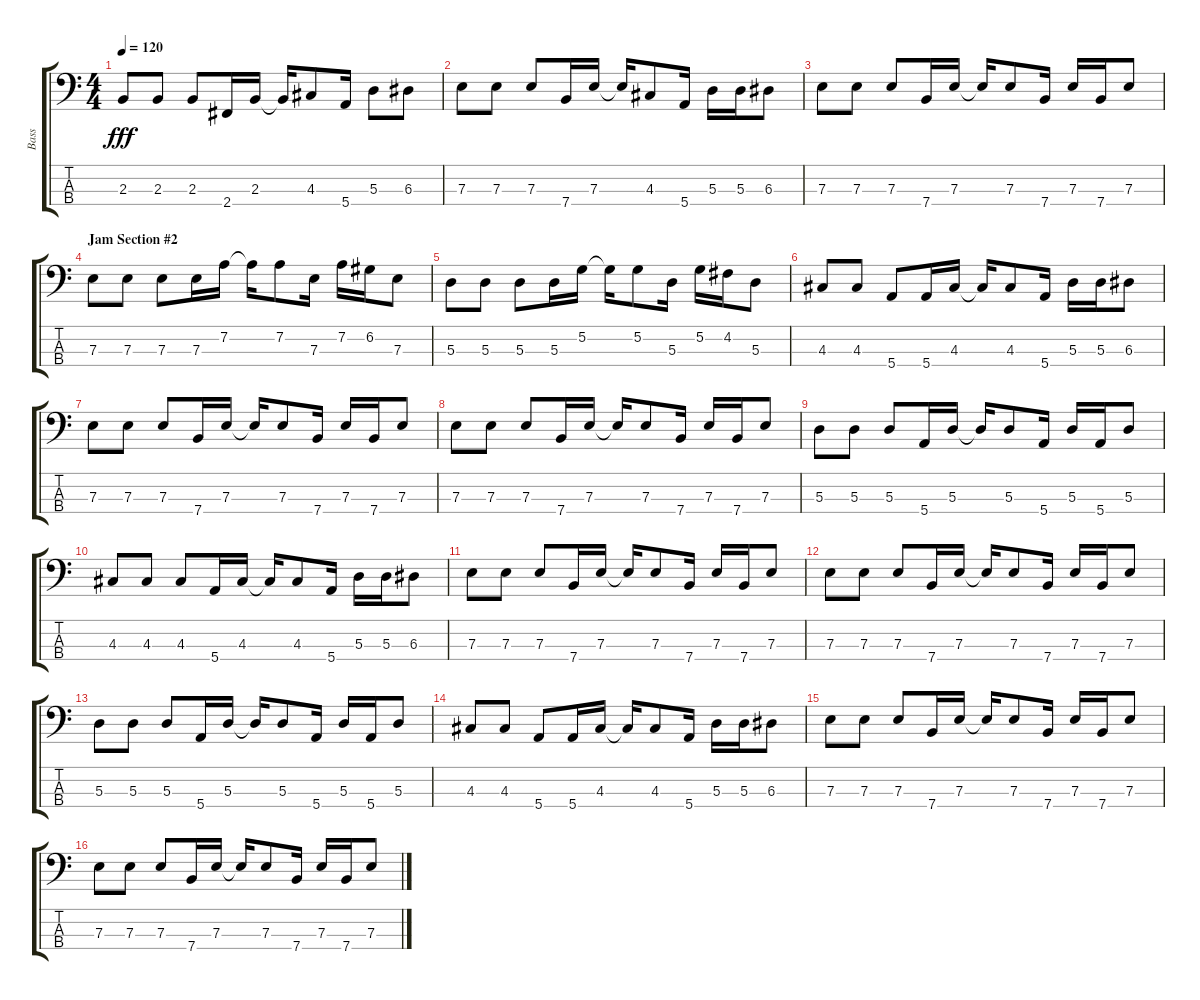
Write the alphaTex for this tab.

\track ("Bass" "Bass") {instrument electricbasspick}
\staff {score tabs}
\tuning (G2 D2 A1 E1) {hide}
\ts (4 4)
\tempo 120
\clef f4
\ks c
2.3.8{dy fff} 2.3.8 2.3.8 2.4.16 2.3.16 2.3{t}.16 4.3.8 5.4.16 5.3.8 6.3.8 |
7.3.8 7.3.8 7.3.8 7.4.16 7.3.16 7.3{t}.16 4.3.8 5.4.16 5.3.16 5.3.16 6.3.8 |
7.3.8 7.3.8 7.3.8 7.4.16 7.3.16 7.3{t}.16 7.3.8 7.4.16 7.3.16 7.4.16 7.3.8 |
\section ("" "Jam Section #2")
7.3.8 7.3.8 7.3.8 7.3.16 7.2.16 7.2{t}.16 7.2.8 7.3.16 7.2.16 6.2.16 7.3.8 |
5.3.8 5.3.8 5.3.8 5.3.16 5.2.16 5.2{t}.16 5.2.8 5.3.16 5.2.16 4.2.16 5.3.8 |
4.3.8 4.3.8 5.4.8 5.4.16 4.3.16 4.3{t}.16 4.3.8 5.4.16 5.3.16 5.3.16 6.3.8 |
7.3.8 7.3.8 7.3.8 7.4.16 7.3.16 7.3{t}.16 7.3.8 7.4.16 7.3.16 7.4.16 7.3.8 |
7.3.8 7.3.8 7.3.8 7.4.16 7.3.16 7.3{t}.16 7.3.8 7.4.16 7.3.16 7.4.16 7.3.8 |
5.3.8 5.3.8 5.3.8 5.4.16 5.3.16 5.3{t}.16 5.3.8 5.4.16 5.3.16 5.4.16 5.3.8 |
4.3.8 4.3.8 4.3.8 5.4.16 4.3.16 4.3{t}.16 4.3.8 5.4.16 5.3.16 5.3.16 6.3.8 |
7.3.8 7.3.8 7.3.8 7.4.16 7.3.16 7.3{t}.16 7.3.8 7.4.16 7.3.16 7.4.16 7.3.8 |
7.3.8 7.3.8 7.3.8 7.4.16 7.3.16 7.3{t}.16 7.3.8 7.4.16 7.3.16 7.4.16 7.3.8 |
5.3.8 5.3.8 5.3.8 5.4.16 5.3.16 5.3{t}.16 5.3.8 5.4.16 5.3.16 5.4.16 5.3.8 |
4.3.8 4.3.8 5.4.8 5.4.16 4.3.16 4.3{t}.16 4.3.8 5.4.16 5.3.16 5.3.16 6.3.8 |
7.3.8 7.3.8 7.3.8 7.4.16 7.3.16 7.3{t}.16 7.3.8 7.4.16 7.3.16 7.4.16 7.3.8 |
7.3.8 7.3.8 7.3.8 7.4.16 7.3.16 7.3{t}.16 7.3.8 7.4.16 7.3.16 7.4.16 7.3.8
